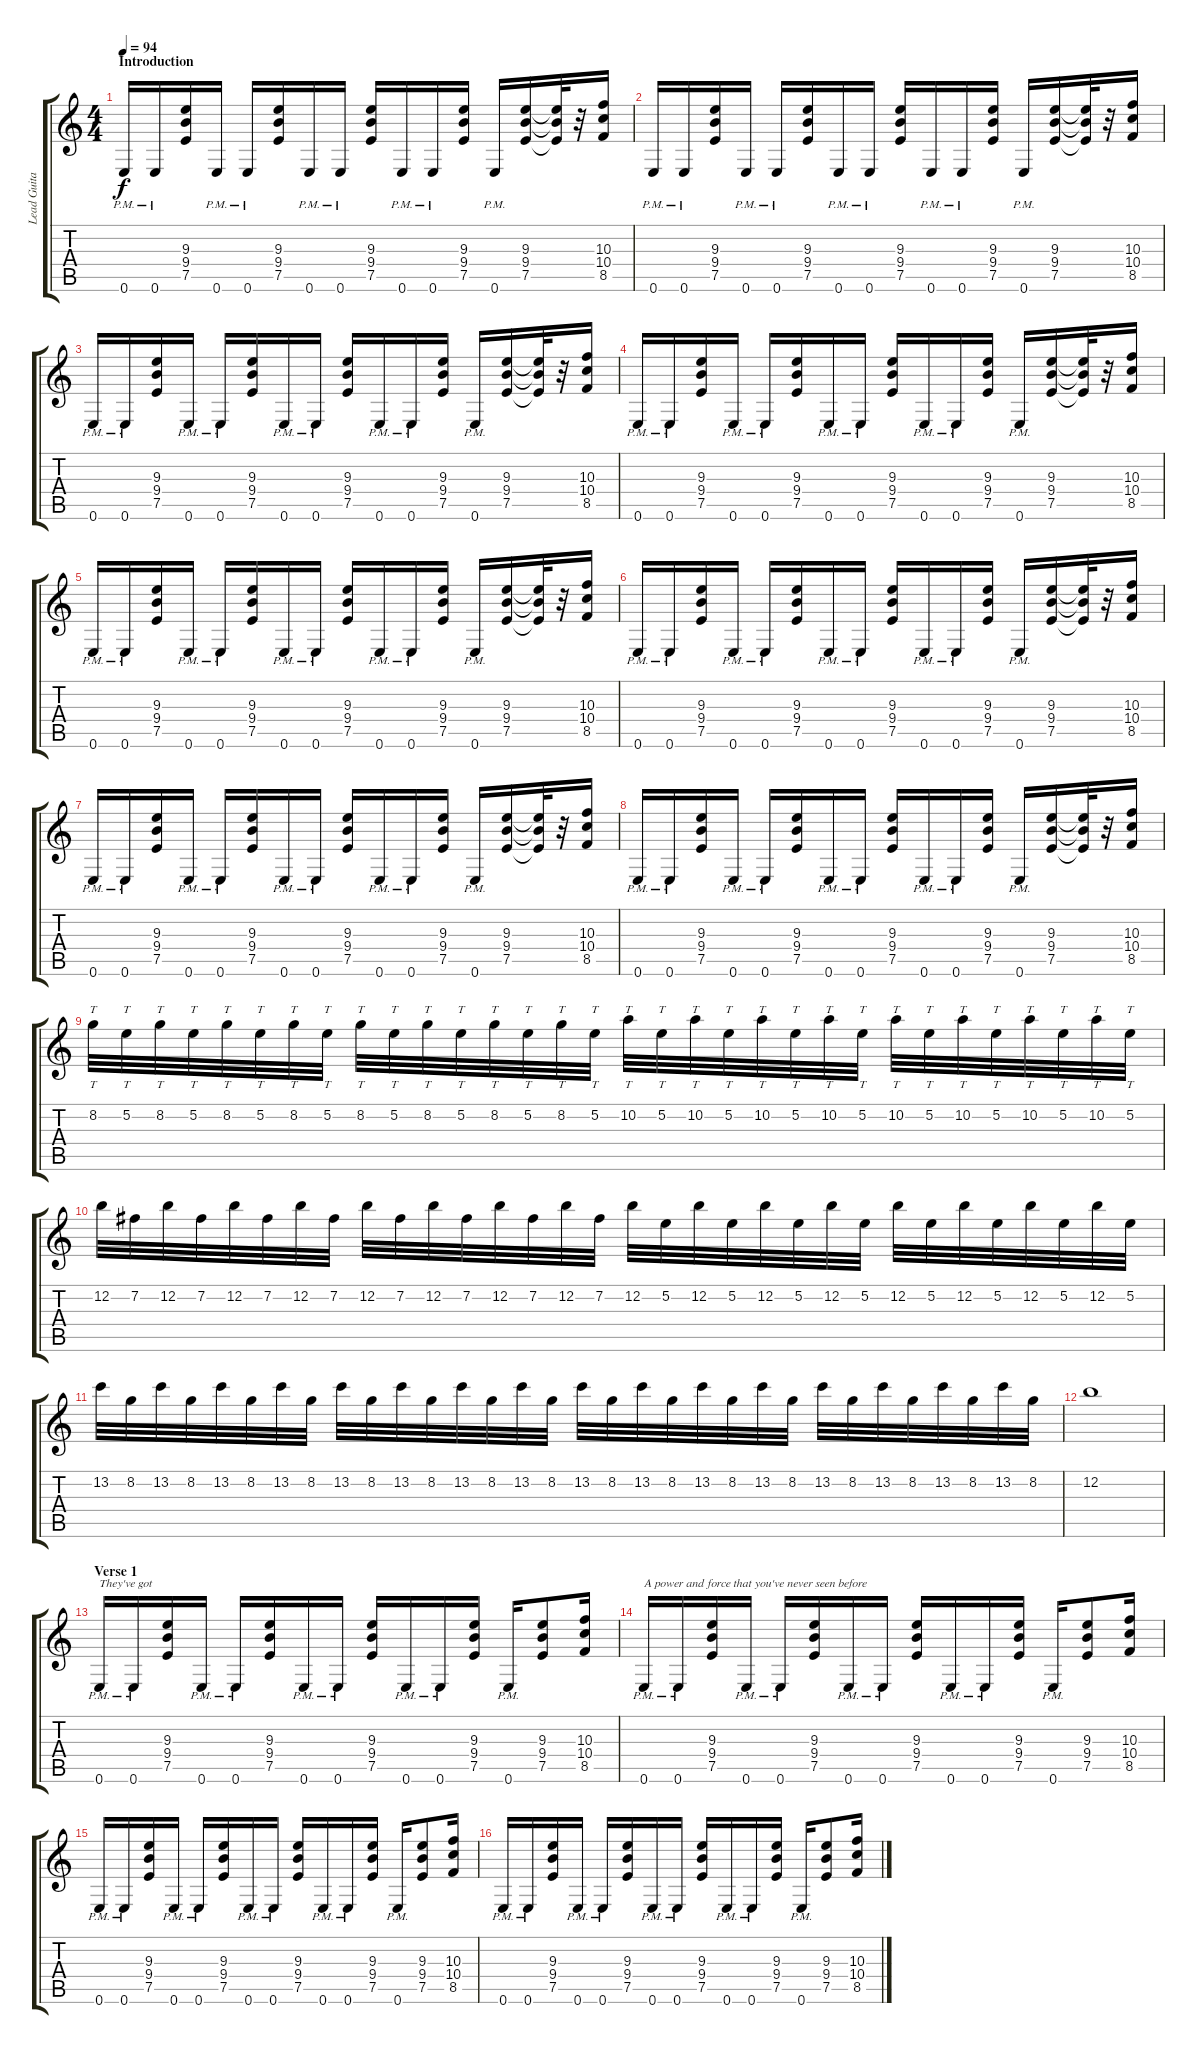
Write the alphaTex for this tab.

\track ("Lead Guitar" "Lead Guita") {instrument distortionguitar}
\staff {score tabs}
\tuning (E4 B3 G3 D3 A2 E2) {hide}
\ts (4 4)
\section ("" "Introduction")
\tempo 94
\clef g2
\ks c
0.6{pm}.16{dy f instrument distortionguitar} 0.6{pm}.16 (9.3 9.4 7.5).16 0.6{pm}.16 0.6{pm}.16 (9.3 9.4 7.5).16 0.6{pm}.16 0.6{pm}.16 (9.3 9.4 7.5).16 0.6{pm}.16 0.6{pm}.16 (9.3 9.4 7.5).16 0.6{pm}.16 (9.3 9.4 7.5).16 (9.3{t} 9.4{t} 7.5{t}).32 r.32 (10.3 10.4 8.5).16 |
0.6{pm}.16 0.6{pm}.16 (9.3 9.4 7.5).16 0.6{pm}.16 0.6{pm}.16 (9.3 9.4 7.5).16 0.6{pm}.16 0.6{pm}.16 (9.3 9.4 7.5).16 0.6{pm}.16 0.6{pm}.16 (9.3 9.4 7.5).16 0.6{pm}.16 (9.3 9.4 7.5).16 (9.3{t} 9.4{t} 7.5{t}).32 r.32 (10.3 10.4 8.5).16 |
0.6{pm}.16 0.6{pm}.16 (9.3 9.4 7.5).16 0.6{pm}.16 0.6{pm}.16 (9.3 9.4 7.5).16 0.6{pm}.16 0.6{pm}.16 (9.3 9.4 7.5).16 0.6{pm}.16 0.6{pm}.16 (9.3 9.4 7.5).16 0.6{pm}.16 (9.3 9.4 7.5).16 (9.3{t} 9.4{t} 7.5{t}).32 r.32 (10.3 10.4 8.5).16 |
0.6{pm}.16 0.6{pm}.16 (9.3 9.4 7.5).16 0.6{pm}.16 0.6{pm}.16 (9.3 9.4 7.5).16 0.6{pm}.16 0.6{pm}.16 (9.3 9.4 7.5).16 0.6{pm}.16 0.6{pm}.16 (9.3 9.4 7.5).16 0.6{pm}.16 (9.3 9.4 7.5).16 (9.3{t} 9.4{t} 7.5{t}).32 r.32 (10.3 10.4 8.5).16 |
0.6{pm}.16 0.6{pm}.16 (9.3 9.4 7.5).16 0.6{pm}.16 0.6{pm}.16 (9.3 9.4 7.5).16 0.6{pm}.16 0.6{pm}.16 (9.3 9.4 7.5).16 0.6{pm}.16 0.6{pm}.16 (9.3 9.4 7.5).16 0.6{pm}.16 (9.3 9.4 7.5).16 (9.3{t} 9.4{t} 7.5{t}).32 r.32 (10.3 10.4 8.5).16 |
0.6{pm}.16 0.6{pm}.16 (9.3 9.4 7.5).16 0.6{pm}.16 0.6{pm}.16 (9.3 9.4 7.5).16 0.6{pm}.16 0.6{pm}.16 (9.3 9.4 7.5).16 0.6{pm}.16 0.6{pm}.16 (9.3 9.4 7.5).16 0.6{pm}.16 (9.3 9.4 7.5).16 (9.3{t} 9.4{t} 7.5{t}).32 r.32 (10.3 10.4 8.5).16 |
0.6{pm}.16 0.6{pm}.16 (9.3 9.4 7.5).16 0.6{pm}.16 0.6{pm}.16 (9.3 9.4 7.5).16 0.6{pm}.16 0.6{pm}.16 (9.3 9.4 7.5).16 0.6{pm}.16 0.6{pm}.16 (9.3 9.4 7.5).16 0.6{pm}.16 (9.3 9.4 7.5).16 (9.3{t} 9.4{t} 7.5{t}).32 r.32 (10.3 10.4 8.5).16 |
0.6{pm}.16 0.6{pm}.16 (9.3 9.4 7.5).16 0.6{pm}.16 0.6{pm}.16 (9.3 9.4 7.5).16 0.6{pm}.16 0.6{pm}.16 (9.3 9.4 7.5).16 0.6{pm}.16 0.6{pm}.16 (9.3 9.4 7.5).16 0.6{pm}.16 (9.3 9.4 7.5).16 (9.3{t} 9.4{t} 7.5{t}).32 r.32 (10.3 10.4 8.5).16 |
8.2.32{tt volume 13} 5.2.32{tt} 8.2.32{tt} 5.2.32{tt} 8.2.32{tt} 5.2.32{tt} 8.2.32{tt} 5.2.32{tt} 8.2.32{tt} 5.2.32{tt} 8.2.32{tt} 5.2.32{tt} 8.2.32{tt} 5.2.32{tt} 8.2.32{tt} 5.2.32{tt} 10.2.32{tt} 5.2.32{tt} 10.2.32{tt} 5.2.32{tt} 10.2.32{tt} 5.2.32{tt} 10.2.32{tt} 5.2.32{tt} 10.2.32{tt} 5.2.32{tt} 10.2.32{tt} 5.2.32{tt} 10.2.32{tt} 5.2.32{tt} 10.2.32{tt} 5.2.32{tt} |
12.2.32 7.2.32 12.2.32 7.2.32 12.2.32 7.2.32 12.2.32 7.2.32 12.2.32 7.2.32 12.2.32 7.2.32 12.2.32 7.2.32 12.2.32 7.2.32 12.2.32 5.2.32 12.2.32 5.2.32 12.2.32 5.2.32 12.2.32 5.2.32 12.2.32 5.2.32 12.2.32 5.2.32 12.2.32 5.2.32 12.2.32 5.2.32 |
13.2.32 8.2.32 13.2.32 8.2.32 13.2.32 8.2.32 13.2.32 8.2.32 13.2.32 8.2.32 13.2.32 8.2.32 13.2.32 8.2.32 13.2.32 8.2.32 13.2.32 8.2.32 13.2.32 8.2.32 13.2.32 8.2.32 13.2.32 8.2.32 13.2.32 8.2.32 13.2.32 8.2.32 13.2.32 8.2.32 13.2.32 8.2.32 |
12.2.1 |
\section ("" "Verse 1")
0.6{pm}.16{txt "They've got" volume 8} 0.6{pm}.16 (9.3 9.4 7.5).16 0.6{pm}.16 0.6{pm}.16 (9.3 9.4 7.5).16 0.6{pm}.16 0.6{pm}.16 (9.3 9.4 7.5).16 0.6{pm}.16 0.6{pm}.16 (9.3 9.4 7.5).16 0.6{pm}.16 (9.3 9.4 7.5).8 (10.3 10.4 8.5).16 |
0.6{pm}.16{txt "A power and force that you've never seen before"} 0.6{pm}.16 (9.3 9.4 7.5).16 0.6{pm}.16 0.6{pm}.16 (9.3 9.4 7.5).16 0.6{pm}.16 0.6{pm}.16 (9.3 9.4 7.5).16 0.6{pm}.16 0.6{pm}.16 (9.3 9.4 7.5).16 0.6{pm}.16 (9.3 9.4 7.5).8 (10.3 10.4 8.5).16 |
0.6{pm}.16 0.6{pm}.16 (9.3 9.4 7.5).16 0.6{pm}.16 0.6{pm}.16 (9.3 9.4 7.5).16 0.6{pm}.16 0.6{pm}.16 (9.3 9.4 7.5).16 0.6{pm}.16 0.6{pm}.16 (9.3 9.4 7.5).16 0.6{pm}.16 (9.3 9.4 7.5).8 (10.3 10.4 8.5).16 |
0.6{pm}.16 0.6{pm}.16 (9.3 9.4 7.5).16 0.6{pm}.16 0.6{pm}.16 (9.3 9.4 7.5).16 0.6{pm}.16 0.6{pm}.16 (9.3 9.4 7.5).16 0.6{pm}.16 0.6{pm}.16 (9.3 9.4 7.5).16 0.6{pm}.16 (9.3 9.4 7.5).8 (10.3 10.4 8.5).16
